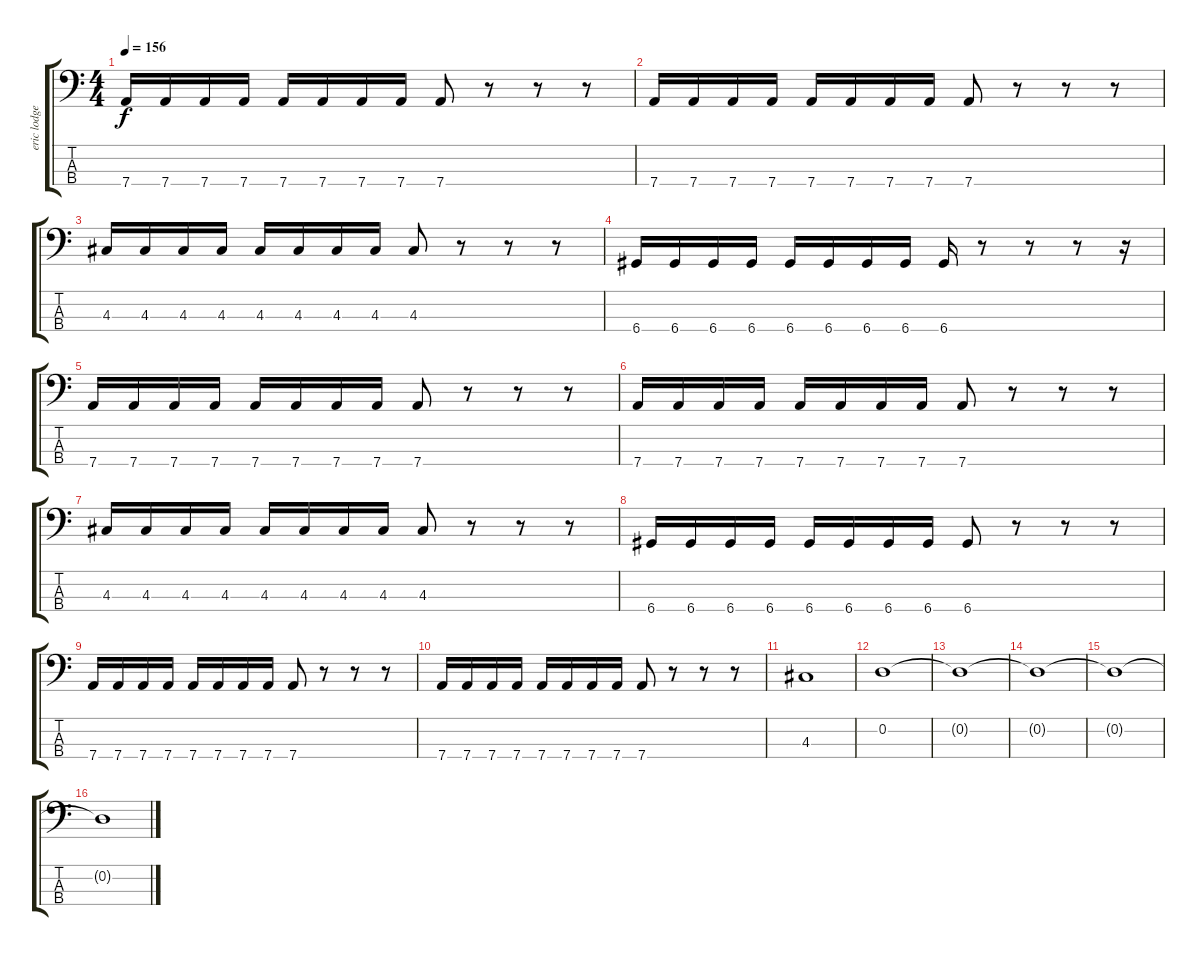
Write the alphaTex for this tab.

\track ("eric lodge" "eric lodge") {instrument electricbasspick}
\staff {score tabs}
\tuning (G2 D2 A1 D1) {hide}
\ts (4 4)
\tempo 156
\clef f4
\ks c
7.4.16{dy f} 7.4.16 7.4.16 7.4.16 7.4.16 7.4.16 7.4.16 7.4.16 7.4.8 r.8 r.8 r.8 |
7.4.16 7.4.16 7.4.16 7.4.16 7.4.16 7.4.16 7.4.16 7.4.16 7.4.8 r.8 r.8 r.8 |
4.3.16 4.3.16 4.3.16 4.3.16 4.3.16 4.3.16 4.3.16 4.3.16 4.3.8 r.8 r.8 r.8 |
6.4.16 6.4.16 6.4.16 6.4.16 6.4.16 6.4.16 6.4.16 6.4.16 6.4.16 r.8 r.8 r.8 r.16 |
7.4.16 7.4.16 7.4.16 7.4.16 7.4.16 7.4.16 7.4.16 7.4.16 7.4.8 r.8 r.8 r.8 |
7.4.16 7.4.16 7.4.16 7.4.16 7.4.16 7.4.16 7.4.16 7.4.16 7.4.8 r.8 r.8 r.8 |
4.3.16 4.3.16 4.3.16 4.3.16 4.3.16 4.3.16 4.3.16 4.3.16 4.3.8 r.8 r.8 r.8 |
6.4.16 6.4.16 6.4.16 6.4.16 6.4.16 6.4.16 6.4.16 6.4.16 6.4.8 r.8 r.8 r.8 |
7.4.16 7.4.16 7.4.16 7.4.16 7.4.16 7.4.16 7.4.16 7.4.16 7.4.8 r.8 r.8 r.8 |
7.4.16 7.4.16 7.4.16 7.4.16 7.4.16 7.4.16 7.4.16 7.4.16 7.4.8 r.8 r.8 r.8 |
4.3.1 |
0.2.1 |
0.2{t}.1 |
0.2{t}.1 |
0.2{t}.1 |
0.2{t}.1
